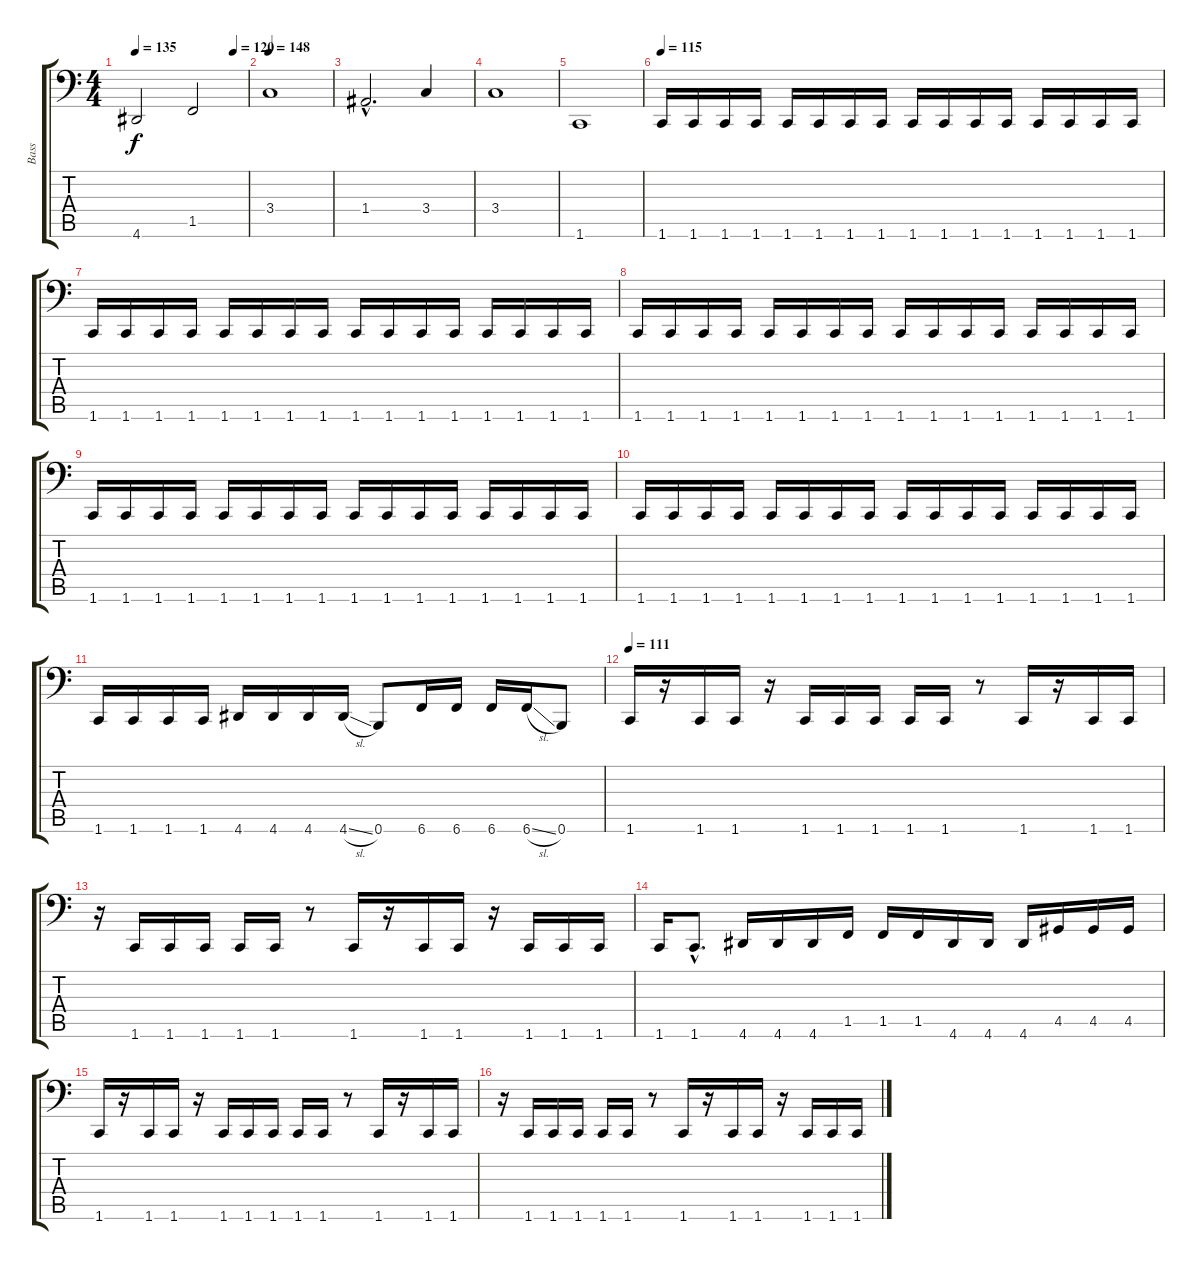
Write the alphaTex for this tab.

\track ("Bass" "Bass") {instrument electricbassfinger}
\staff {score tabs}
\tuning (C3 G2 D2 A1 E1 B0) {hide}
\ts (4 4)
\tempo 135
\tempo (120 0.875)
\clef f4
\ks c
4.6.2{dy f} 1.5.2 |
\tempo 148
3.4.1 |
1.4{hac}.2{d} 3.4.4 |
3.4.1 |
1.6.1 |
\tempo 115
1.6.16 1.6.16 1.6.16 1.6.16 1.6.16 1.6.16 1.6.16 1.6.16 1.6.16 1.6.16 1.6.16 1.6.16 1.6.16 1.6.16 1.6.16 1.6.16 |
1.6.16 1.6.16 1.6.16 1.6.16 1.6.16 1.6.16 1.6.16 1.6.16 1.6.16 1.6.16 1.6.16 1.6.16 1.6.16 1.6.16 1.6.16 1.6.16 |
1.6.16 1.6.16 1.6.16 1.6.16 1.6.16 1.6.16 1.6.16 1.6.16 1.6.16 1.6.16 1.6.16 1.6.16 1.6.16 1.6.16 1.6.16 1.6.16 |
1.6.16 1.6.16 1.6.16 1.6.16 1.6.16 1.6.16 1.6.16 1.6.16 1.6.16 1.6.16 1.6.16 1.6.16 1.6.16 1.6.16 1.6.16 1.6.16 |
1.6.16 1.6.16 1.6.16 1.6.16 1.6.16 1.6.16 1.6.16 1.6.16 1.6.16 1.6.16 1.6.16 1.6.16 1.6.16 1.6.16 1.6.16 1.6.16 |
1.6.16 1.6.16 1.6.16 1.6.16 4.6.16 4.6.16 4.6.16 4.6{sl}.16 0.6.8 6.6.16 6.6.16 6.6.16 6.6{sl}.16 0.6.8 |
\tempo 111
1.6.16 r.16 1.6.16 1.6.16 r.16 1.6.16 1.6.16 1.6.16 1.6.16 1.6.16 r.8 1.6.16 r.16 1.6.16 1.6.16 |
r.16 1.6.16 1.6.16 1.6.16 1.6.16 1.6.16 r.8 1.6.16 r.16 1.6.16 1.6.16 r.16 1.6.16 1.6.16 1.6.16 |
1.6.16 1.6{hac}.8{d} 4.6.16 4.6.16 4.6.16 1.5.16 1.5.16 1.5.16 4.6.16 4.6.16 4.6.16 4.5.16 4.5.16 4.5.16 |
1.6.16 r.16 1.6.16 1.6.16 r.16 1.6.16 1.6.16 1.6.16 1.6.16 1.6.16 r.8 1.6.16 r.16 1.6.16 1.6.16 |
r.16 1.6.16 1.6.16 1.6.16 1.6.16 1.6.16 r.8 1.6.16 r.16 1.6.16 1.6.16 r.16 1.6.16 1.6.16 1.6.16
